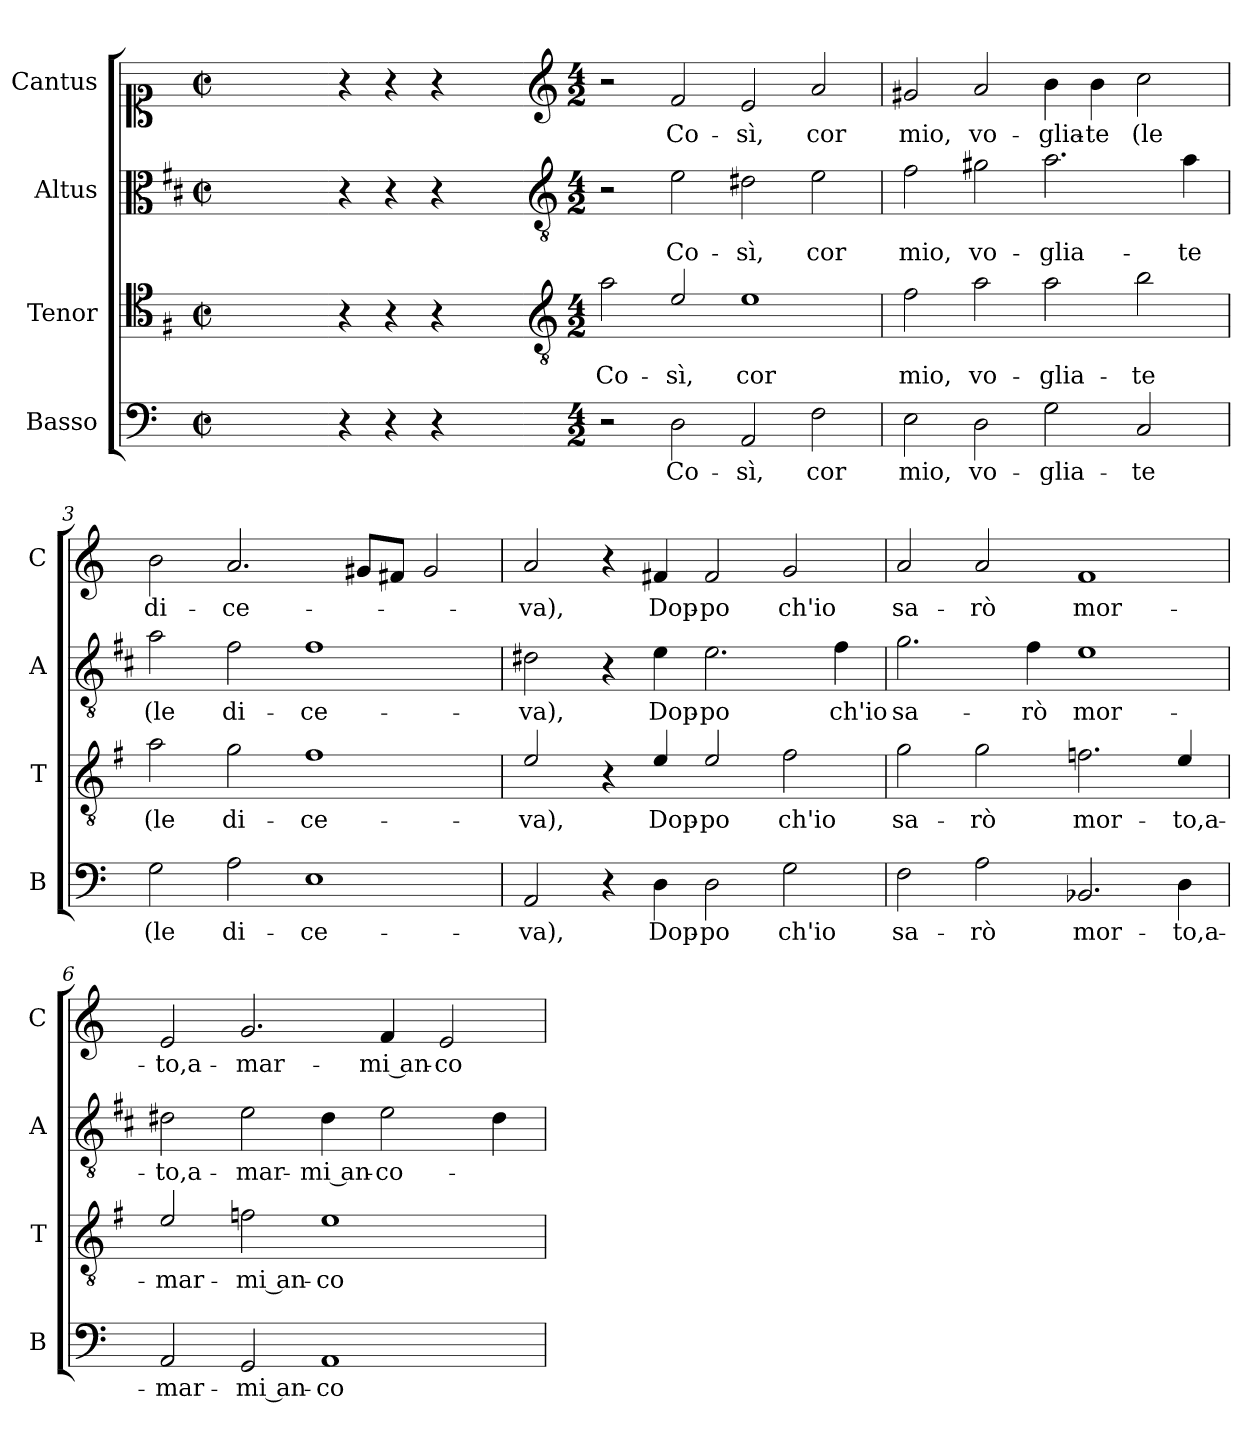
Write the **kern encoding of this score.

**kern	**text	**kern	**text	**kern	**text	**kern	**text
*part4	*part4	*part3	*part3	*part2	*part2	*part1	*part1
*staff4	*staff4	*staff3	*staff3	*staff2	*staff2	*staff1	*staff1
*I"Basso	*	*I"Tenor	*	*I"Altus	*	*I"Cantus	*
*I'B	*	*I'T	*	*I'A	*	*I'C	*
*clefF4	*	*clefC4	*	*clefC3	*	*clefC1	*
*	*	*ITrd4c7	*	*ITrd1c2	*	*	*
*k[]	*	*k[]	*	*k[]	*	*k[]	*
*C:	*	*C:	*	*C:	*	*C:	*
*M2/2	*	*M2/2	*	*M2/2	*	*M2/2	*
*met(c|)	*	*met(c|)	*	*met(c|)	*	*met(c|)	*
=	=	=	=	=	=	=	=
1ryy	.	1ryy	.	1ryy	.	1ryy	.
=1X-	=1X-	=1X-	=1X-	=1X-	=1X-	=1X-	=1X-
4r	.	4r	.	4r	.	4r	.
4r	.	4r	.	4r	.	4r	.
4r	.	4r	.	4r	.	4r	.
4ryy	.	4ryy	.	4ryy	.	4ryy	.
=1-	=1-	=1-	=1-	=1-	=1-	=1-	=1-
*	*	*clefGv2	*	*clefGv2	*	*clefG2	*
*M4/2	*	*M4/2	*	*M4/2	*	*M4/2	*
!	!	!	!LO:LY:b	!	!	!	!
2r	.	2d\	Co-	2r	.	2r	.
!	!LO:LY:b	!	!LO:LY:b	!	!LO:LY:b	!	!LO:LY:b
2D\	Co-	2A/	-sì,	2d\	Co-	2f/	Co-
!	!LO:LY:b	!	!LO:LY:b	!	!LO:LY:b	!	!LO:LY:b
2AA/	-sì,	1A	cor	2c#X\	-sì,	2e/	-sì,
!	!LO:LY:b	!	!	!	!LO:LY:b	!	!LO:LY:b
2F\	cor	.	.	2d\	cor	2a/	cor
=2	=2	=2	=2	=2	=2	=2	=2
!	!LO:LY:b	!	!LO:LY:b	!	!LO:LY:b	!	!LO:LY:b
2E\	mio,	2B\	mio,	2e\	mio,	2g#X/	mio,
!	!LO:LY:b	!	!LO:LY:b	!	!LO:LY:b	!	!LO:LY:b
2D\	vo-	2d\	vo-	2f#X\	vo-	2a/	vo-
!	!LO:LY:b	!	!LO:LY:b	!	!LO:LY:b	!	!LO:LY:b
2G\	-glia-	2d\	-glia-	2.g\	-glia-	4b\	-glia-
!	!	!	!	!	!	!	!LO:LY:b
.	.	.	.	.	.	4b\	-te
!	!LO:LY:b	!	!LO:LY:b	!	!	!	!LO:LY:b
2C/	-te	2e\	-te	.	.	2cc\	(le
!	!	!	!	!	!LO:LY:b	!	!
.	.	.	.	4g\	-te	.	.
=3	=3	=3	=3	=3	=3	=3	=3
!	!LO:LY:b	!	!LO:LY:b	!	!LO:LY:b	!	!LO:LY:b
2G\	(le	2d\	(le	2g\	(le	2b\	di-
!	!LO:LY:b	!	!LO:LY:b	!	!LO:LY:b	!	!LO:LY:b
2A\	di-	2c\	di-	2e\	di-	2.a/	-ce-
!	!LO:LY:b	!	!LO:LY:b	!	!LO:LY:b	!	!
1E	-ce-	1B	-ce-	1e	-ce-	.	.
.	.	.	.	.	.	8g#X/L	.
.	.	.	.	.	.	8f#X/J	.
.	.	.	.	.	.	2g#/	.
=4	=4	=4	=4	=4	=4	=4	=4
!	!LO:LY:b	!	!LO:LY:b	!	!LO:LY:b	!	!LO:LY:b
2AA/	-va),	2A/	-va),	2c#X\	-va),	2a/	-va),
4r	.	4r	.	4r	.	4r	.
!	!LO:LY:b	!	!LO:LY:b	!	!LO:LY:b	!	!LO:LY:b
4D\	Dop-	4A/	Dop-	4d\	Dop-	4f#X/	Dop-
!	!LO:LY:b	!	!LO:LY:b	!	!LO:LY:b	!	!LO:LY:b
2D\	-po	2A/	-po	2.d\	-po	2f#/	-po
!	!LO:LY:b	!	!LO:LY:b	!	!	!	!LO:LY:b
2G\	ch'io	2B\	ch'io	.	.	2g/	ch'io
!	!	!	!	!	!LO:LY:b	!	!
.	.	.	.	4e\	ch'io	.	.
!!LO:LB:g=z
=5	=5	=5	=5	=5	=5	=5	=5
!	!LO:LY:b	!	!LO:LY:b	!	!LO:LY:b	!	!LO:LY:b
2F\	sa-	2c\	sa-	2.f\	sa-	2a/	sa-
!	!LO:LY:b	!	!LO:LY:b	!	!	!	!LO:LY:b
2A\	-rò	2c\	-rò	.	.	2a/	-rò
!	!	!	!	!	!LO:LY:b	!	!
.	.	.	.	4e\	-rò	.	.
!	!LO:LY:b	!	!LO:LY:b	!	!LO:LY:b	!	!LO:LY:b
2.BB-X/	mor-	2.B-X\	mor-	1d	mor-	1f	mor-
!	!LO:LY:b	!	!LO:LY:b	!	!	!	!
4D\	-to,a-	4A/	-to,a-	.	.	.	.
=6	=6	=6	=6	=6	=6	=6	=6
!	!LO:LY:b	!	!LO:LY:b	!	!LO:LY:b	!	!LO:LY:b
2AA/	-mar-	2A/	-mar-	2c#X\	-to,a-	2e/	-to,a-
!	!LO:LY:b	!	!LO:LY:b	!	!LO:LY:b	!	!LO:LY:b
2GG/	-mi an-	2B-X\	-mi an-	2d\	-mar-	2.g/	-mar-
!	!LO:LY:b	!	!LO:LY:b	!	!LO:LY:b	!	!
1AA	-co-	1A	-co-	4c#\	-mi an-	.	.
!	!	!	!	!	!LO:LY:b	!	!LO:LY:b
.	.	.	.	2d\	-co-	4f/	-mi an-
!	!	!	!	!	!	!	!LO:LY:b
.	.	.	.	.	.	2e/	-co-
.	.	.	.	4c#\	.	.	.
=	=	=	=	=	=	=	=
*-	*-	*-	*-	*-	*-	*-	*-
